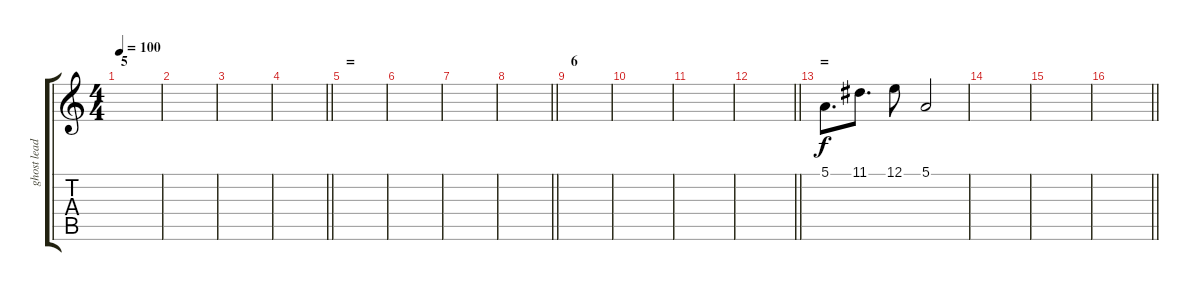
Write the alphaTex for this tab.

\track ("ghost lead 2" "ghost lead") {instrument pad5bowed}
\staff {score tabs}
\tuning (E4 B3 G3 D3 A2 E2) {hide}
\ts (4 4)
\section ("" "5")
\tempo 100
\clef g2
\ks c
|
|
|
\barLineRight lightlight
|
\section ("" "=")
|
|
|
\barLineRight lightlight
|
\section ("" "6")
|
|
|
\barLineRight lightlight
|
\section ("" "=")
5.1.8{d} 11.1.8{d} 12.1.8 5.1.2 |
|
|
\barLineRight lightlight
